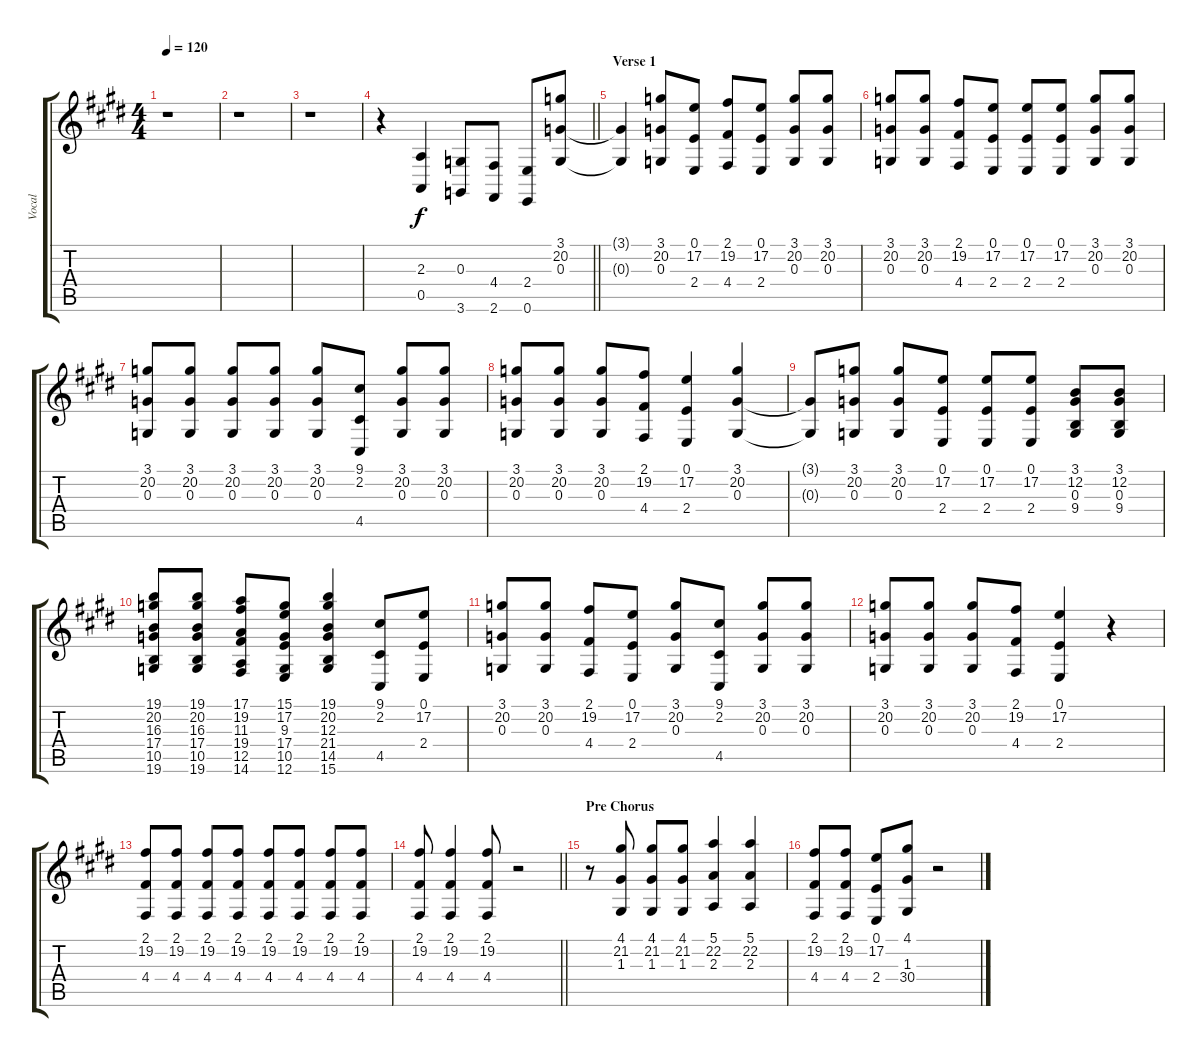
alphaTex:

\track ("Vocal" "Vocal") {mute instrument stringensemble1}
\staff {score tabs}
\tuning (E4 B3 G3 D3 A2 E2) {hide}
\ts (4 4)
\tempo 120
\clef g2
\ks e
r.1{dy f} |
r.1 |
r.1 |
\barLineRight lightlight
r.4 (2.3 0.5).4{volume 16 balance 8 instrument synthbrass1} (0.3 3.6).8 (4.4 2.6).8 (2.4 0.6).8 (3.1 20.2 0.3).8{volume 12 balance 2 instrument violin} |
\section ("" "Verse 1")
(3.1{t} 0.3{t}).4 (3.1 20.2 0.3).8 (0.1 17.2 2.4).8 (2.1 19.2 4.4).8 (0.1 17.2 2.4).8 (3.1 20.2 0.3).8 (3.1 20.2 0.3).8 |
(3.1 20.2 0.3).8 (3.1 20.2 0.3).8 (2.1 19.2 4.4).8 (0.1 17.2 2.4).8 (0.1 17.2 2.4).8 (0.1 17.2 2.4).8 (3.1 20.2 0.3).8 (3.1 20.2 0.3).8 |
(3.1 20.2 0.3).8 (3.1 20.2 0.3).8 (3.1 20.2 0.3).8 (3.1 20.2 0.3).8 (3.1 20.2 0.3).8 (9.1 2.2 4.5).8 (3.1 20.2 0.3).8 (3.1 20.2 0.3).8 |
(3.1 20.2 0.3).8 (3.1 20.2 0.3).8 (3.1 20.2 0.3).8 (2.1 19.2 4.4).8 (0.1 17.2 2.4).4 (3.1 20.2 0.3).4 |
(3.1{t} 0.3{t}).8 (3.1 20.2 0.3).8 (3.1 20.2 0.3).8 (0.1 17.2 2.4).8 (0.1 17.2 2.4).8 (0.1 17.2 2.4).8 (3.1 12.2 0.3 9.4).8 (3.1 12.2 0.3 9.4).8 |
(19.1 20.2 16.3 17.4 10.5 19.6).8 (19.1 20.2 16.3 17.4 10.5 19.6).8 (17.1 19.2 11.3 19.4 12.5 14.6).8 (15.1 17.2 9.3 17.4 10.5 12.6).8 (19.1 20.2 12.3 21.4 14.5 15.6).4 (9.1 2.2 4.5).8 (0.1 17.2 2.4).8 |
(3.1 20.2 0.3).8 (3.1 20.2 0.3).8 (2.1 19.2 4.4).8 (0.1 17.2 2.4).8 (3.1 20.2 0.3).8 (9.1 2.2 4.5).8 (3.1 20.2 0.3).8 (3.1 20.2 0.3).8 |
(3.1 20.2 0.3).8 (3.1 20.2 0.3).8 (3.1 20.2 0.3).8 (2.1 19.2 4.4).8 (0.1 17.2 2.4).4 r.4 |
(2.1 19.2 4.4).8 (2.1 19.2 4.4).8 (2.1 19.2 4.4).8 (2.1 19.2 4.4).8 (2.1 19.2 4.4).8 (2.1 19.2 4.4).8 (2.1 19.2 4.4).8 (2.1 19.2 4.4).8 |
\barLineRight lightlight
(2.1 19.2 4.4).8 (2.1 19.2 4.4).4 (2.1 19.2 4.4).8 r.2 |
\section ("" "Pre Chorus")
r.8 (4.1 21.2 1.3).8 (4.1 21.2 1.3).8 (4.1 21.2 1.3).8 (5.1 22.2 2.3).4 (5.1 22.2 2.3).4 |
(2.1 19.2 4.4).8 (2.1 19.2 4.4).8 (0.1 17.2 2.4).8 (4.1 1.3 30.4).8 r.2
